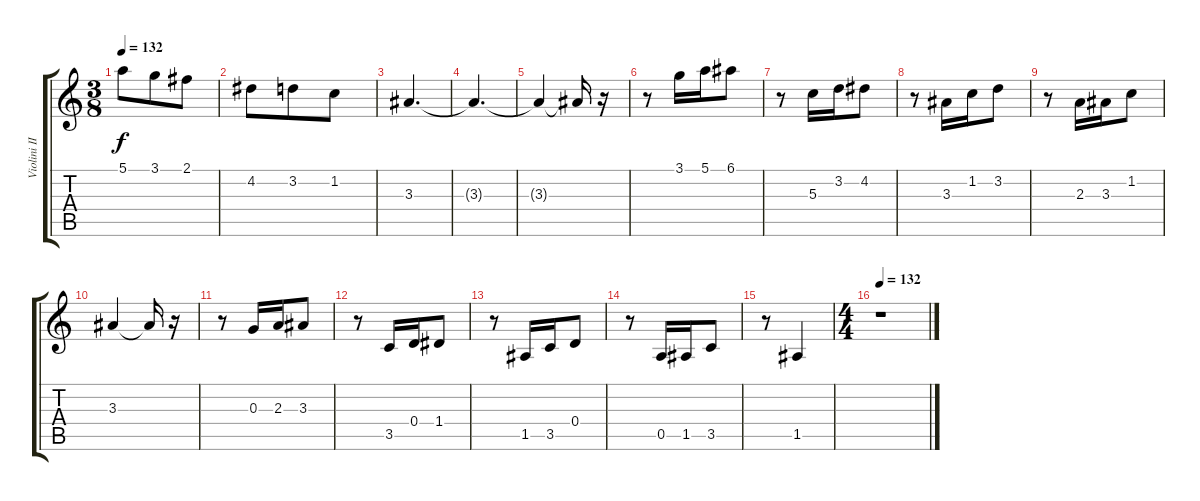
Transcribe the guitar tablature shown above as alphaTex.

\track ("Violini II" "Violini II") {instrument distortionguitar}
\staff {score tabs}
\tuning (E4 B3 G3 D3 A2 E2) {hide}
\ts (3 8)
\tempo 132
\clef g2
\ks c
5.1.8{dy f} 3.1.8 2.1.8 |
4.2.8 3.2.8 1.2.8 |
3.3.4{d} |
3.3{t}.4{d} |
3.3{t}.4 3.3{t}.16 r.16 |
r.8 3.1.16 5.1.16 6.1.8 |
r.8 5.3.16 3.2.16 4.2.8 |
r.8 3.3.16 1.2.16 3.2.8 |
r.8 2.3.16 3.3.16 1.2.8 |
3.3.4 3.3{t}.16 r.16 |
r.8 0.3.16 2.3.16 3.3.8 |
r.8 3.5.16 0.4.16 1.4.8 |
r.8 1.5.16 3.5.16 0.4.8 |
r.8 0.5.16 1.5.16 3.5.8 |
r.8 1.5.4 |
\ts (4 4)
\tempo 132
r.1
